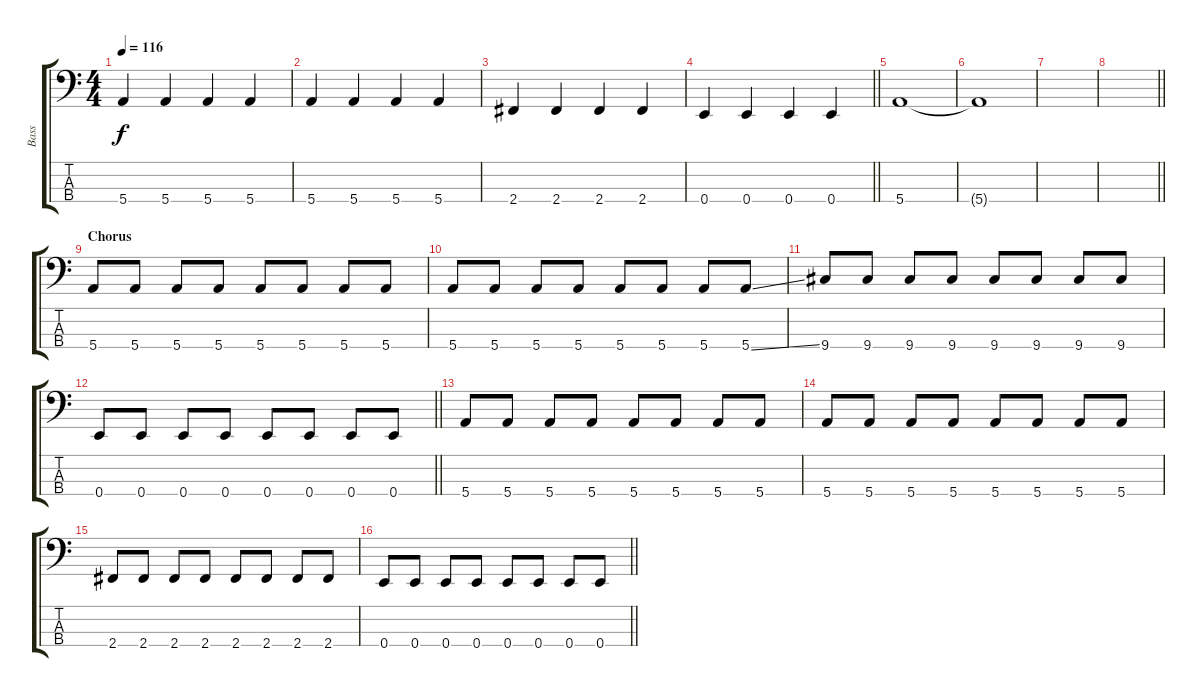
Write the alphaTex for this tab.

\track ("Bass" "Bass") {instrument electricbasspick}
\staff {score tabs}
\tuning (G2 D2 A1 E1) {hide}
\ts (4 4)
\tempo 116
\clef f4
\ks c
5.4.4{dy f} 5.4.4 5.4.4 5.4.4 |
5.4.4 5.4.4 5.4.4 5.4.4 |
2.4.4 2.4.4 2.4.4 2.4.4 |
\barLineRight lightlight
0.4.4 0.4.4 0.4.4 0.4.4 |
5.4.1{volume 0} |
5.4{t}.1 |
|
\barLineRight lightlight
|
\section ("" "Chorus")
5.4.8{volume 16} 5.4.8 5.4.8 5.4.8 5.4.8 5.4.8 5.4.8 5.4.8 |
5.4.8 5.4.8 5.4.8 5.4.8 5.4.8 5.4.8 5.4.8 5.4{ss}.8 |
9.4.8 9.4.8 9.4.8 9.4.8 9.4.8 9.4.8 9.4.8 9.4.8 |
\barLineRight lightlight
0.4.8 0.4.8 0.4.8 0.4.8 0.4.8 0.4.8 0.4.8 0.4.8 |
5.4.8 5.4.8 5.4.8 5.4.8 5.4.8 5.4.8 5.4.8 5.4.8 |
5.4.8 5.4.8 5.4.8 5.4.8 5.4.8 5.4.8 5.4.8 5.4.8 |
2.4.8 2.4.8 2.4.8 2.4.8 2.4.8 2.4.8 2.4.8 2.4.8 |
\barLineRight lightlight
0.4.8 0.4.8 0.4.8 0.4.8 0.4.8 0.4.8 0.4.8 0.4.8
